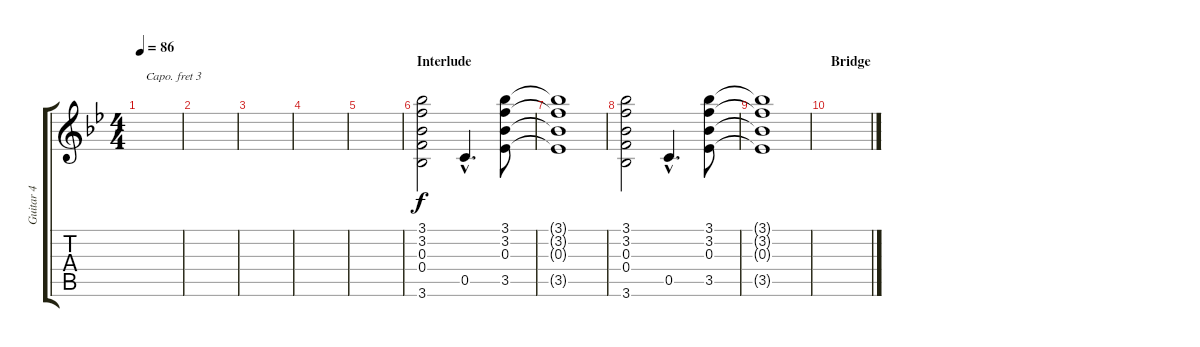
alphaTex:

\track ("Guitar 4" "Guitar 4") {instrument electricguitarjazz}
\staff {score tabs}
\capo 3
\tuning (E4 B3 G3 D3 A2 E2) {hide}
\ts (4 4)
\tempo 86
\clef g2
\ks bb
|
|
|
|
|
\section ("" "Interlude")
(3.1 3.2 0.3 0.4 3.6).2 0.5{hac}.4{d} (3.1 3.2 0.3 3.5).8 |
(3.1{t} 3.2{t} 0.3{t} 3.5{t}).1 |
(3.1 3.2 0.3 0.4 3.6).2 0.5{hac}.4{d} (3.1 3.2 0.3 3.5).8 |
(3.1{t} 3.2{t} 0.3{t} 3.5{t}).1 |
\section ("" "Bridge")
